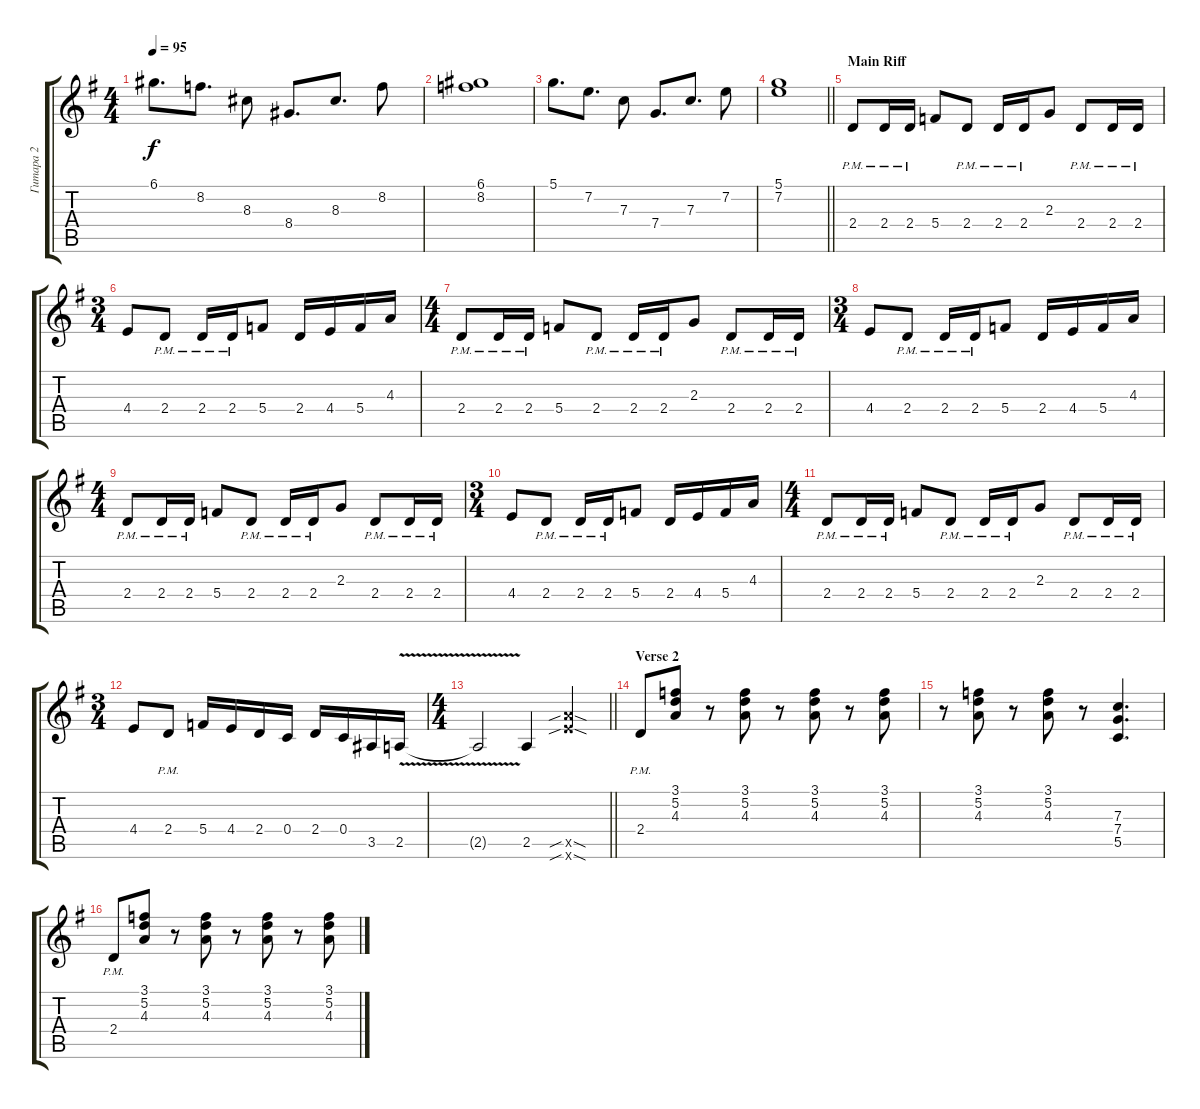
\track ("Гитара 2" "Гитара 2") {instrument distortionguitar}
\staff {score tabs}
\tuning (D4 A3 F3 C3 G2 D2) {hide}
\ts (4 4)
\tempo 95
\clef g2
\ks eminor
6.1.8{d dy f} 8.2.8{d} 8.3.8 8.4.8{d} 8.3.8{d} 8.2.8 |
(6.1 8.2).1 |
5.1.8{d} 7.2.8{d} 7.3.8 7.4.8{d} 7.3.8{d} 7.2.8 |
\barLineRight lightlight
(5.1 7.2).1 |
\section ("" "Main Riff")
2.4{pm}.8 2.4{pm}.16 2.4{pm}.16 5.4.8 2.4{pm}.8 2.4{pm}.16 2.4{pm}.16 2.3.8 2.4{pm}.8 2.4{pm}.16 2.4{pm}.16 |
\ts (3 4)
4.4.8 2.4{pm}.8 2.4{pm}.16 2.4{pm}.16 5.4.8 2.4.16 4.4.16 5.4.16 4.3.16 |
\ts (4 4)
2.4{pm}.8 2.4{pm}.16 2.4{pm}.16 5.4.8 2.4{pm}.8 2.4{pm}.16 2.4{pm}.16 2.3.8 2.4{pm}.8 2.4{pm}.16 2.4{pm}.16 |
\ts (3 4)
4.4.8 2.4{pm}.8 2.4{pm}.16 2.4{pm}.16 5.4.8 2.4.16 4.4.16 5.4.16 4.3.16 |
\ts (4 4)
2.4{pm}.8 2.4{pm}.16 2.4{pm}.16 5.4.8 2.4{pm}.8 2.4{pm}.16 2.4{pm}.16 2.3.8 2.4{pm}.8 2.4{pm}.16 2.4{pm}.16 |
\ts (3 4)
4.4.8 2.4{pm}.8 2.4{pm}.16 2.4{pm}.16 5.4.8 2.4.16 4.4.16 5.4.16 4.3.16 |
\ts (4 4)
2.4{pm}.8 2.4{pm}.16 2.4{pm}.16 5.4.8 2.4{pm}.8 2.4{pm}.16 2.4{pm}.16 2.3.8 2.4{pm}.8 2.4{pm}.16 2.4{pm}.16 |
\ts (3 4)
4.4.8 2.4{pm}.8 5.4.16 4.4.16 2.4.16 0.4.16 2.4.16 0.4.16 3.5.16 2.5{v}.16 |
\ts (4 4)
\barLineRight lightlight
2.5{t}.2 2.5.4 (14.5{sib sod x} 14.6{sib sod x}).4 |
\section ("" "Verse 2")
2.4{pm}.8 (3.1 5.2 4.3).8 r.8 (3.1 5.2 4.3).8 r.8 (3.1 5.2 4.3).8 r.8 (3.1 5.2 4.3).8 |
r.8 (3.1 5.2 4.3).8 r.8 (3.1 5.2 4.3).8 r.8 (7.3 7.4 5.5).4{d} |
2.4{pm}.8 (3.1 5.2 4.3).8 r.8 (3.1 5.2 4.3).8 r.8 (3.1 5.2 4.3).8 r.8 (3.1 5.2 4.3).8
